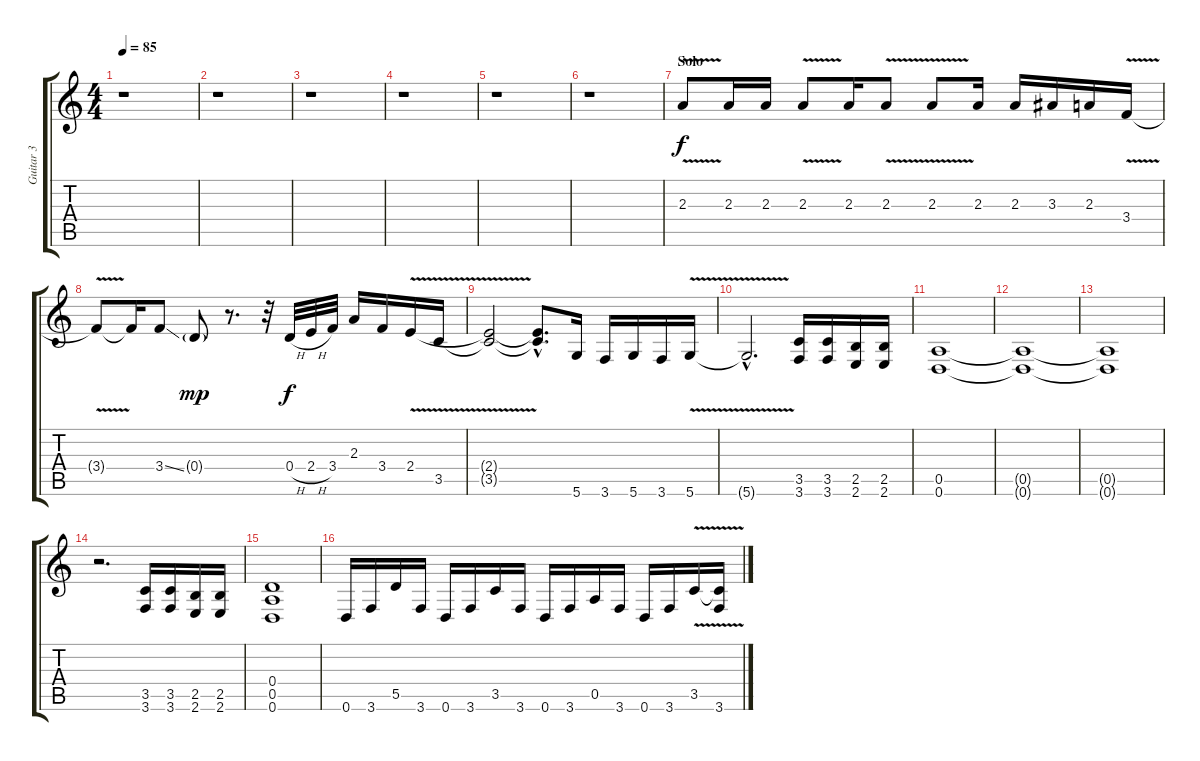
\track ("Guitar 3" "Guitar 3") {instrument distortionguitar}
\staff {score tabs}
\tuning (E4 B3 G3 D3 A2 D2) {hide}
\ts (4 4)
\tempo 85
\clef g2
\ks c
r.1{dy f} |
r.1 |
r.1 |
r.1 |
r.1 |
r.1 |
\section ("" "Solo")
2.3{v}.8{volume 16} 2.3.16 2.3.16 2.3{v}.8 2.3.16 2.3{v}.8 2.3{v}.8 2.3.16 2.3.16 3.3.16 2.3.16 3.4{v}.16 |
3.4{t}.8 3.4{t}.16 3.4{ss}.8 0.4{g}.8{dy mp} r.8{d} r.32 0.4{h}.32{dy f} 2.4{h}.32 3.4.32 2.3.16 3.4.16 2.4{v}.16 3.5{v}.16 |
(2.4{t} 3.5{t}).2 (2.4{hac t} 3.5{hac t}).8{d} 5.6.16 3.6.16 5.6.16 3.6.16 5.6{v}.16 |
5.6{hac t}.2{d} (3.5 3.6).16 (3.5 3.6).16 (2.5 2.6).16 (2.5 2.6).16 |
(0.5 0.6).1{volume 0} |
(0.5{t} 0.6{t}).1 |
(0.5{t} 0.6{t}).1 |
r.2{d} (3.5 3.6).16{volume 16} (3.5 3.6).16 (2.5 2.6).16 (2.5 2.6).16 |
(0.4 0.5 0.6).1 |
0.6.16 3.6.16 5.5.16 3.6.16 0.6.16 3.6.16 3.5.16 3.6.16 0.6.16 3.6.16 0.5.16 3.6.16 0.6.16 3.6.16 3.5{v}.16 (3.5{v t} 3.6{v}).16
